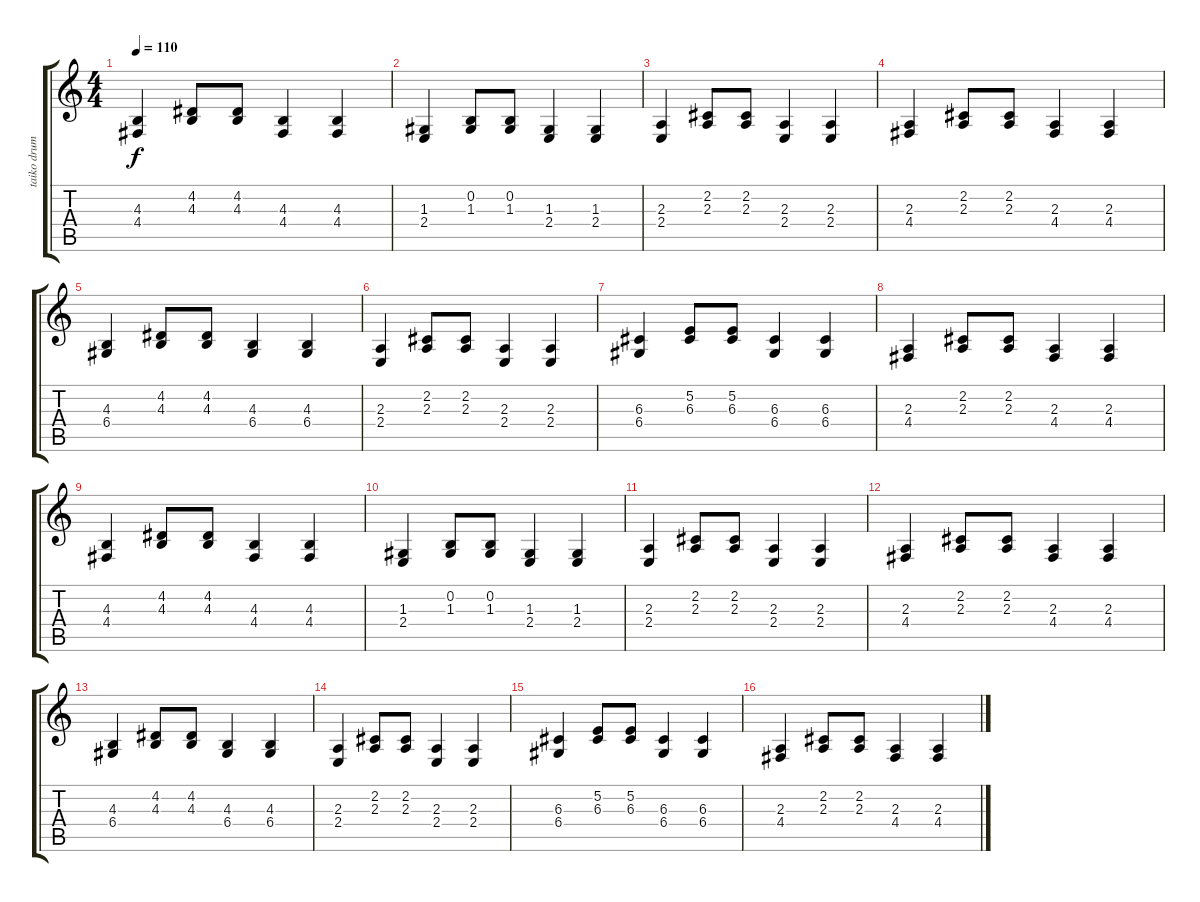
\track ("taiko drum" "taiko drum") {instrument taikodrum}
\staff {score tabs}
\tuning (E4 B3 G3 D3 A2 E2) {hide}
\ts (4 4)
\tempo 110
\clef g2
\ks c
(4.3 4.4).4{dy f} (4.2 4.3).8 (4.2 4.3).8 (4.3 4.4).4 (4.3 4.4).4 |
(1.3 2.4).4 (0.2 1.3).8 (0.2 1.3).8 (1.3 2.4).4 (1.3 2.4).4 |
(2.3 2.4).4 (2.2 2.3).8 (2.2 2.3).8 (2.3 2.4).4 (2.3 2.4).4 |
(2.3 4.4).4 (2.2 2.3).8 (2.2 2.3).8 (2.3 4.4).4 (2.3 4.4).4 |
(4.3 6.4).4 (4.2 4.3).8 (4.2 4.3).8 (4.3 6.4).4 (4.3 6.4).4 |
(2.3 2.4).4 (2.2 2.3).8 (2.2 2.3).8 (2.3 2.4).4 (2.3 2.4).4 |
(6.3 6.4).4 (5.2 6.3).8 (5.2 6.3).8 (6.3 6.4).4 (6.3 6.4).4 |
(2.3 4.4).4 (2.2 2.3).8 (2.2 2.3).8 (2.3 4.4).4 (2.3 4.4).4 |
(4.3 4.4).4 (4.2 4.3).8 (4.2 4.3).8 (4.3 4.4).4 (4.3 4.4).4 |
(1.3 2.4).4 (0.2 1.3).8 (0.2 1.3).8 (1.3 2.4).4 (1.3 2.4).4 |
(2.3 2.4).4 (2.2 2.3).8 (2.2 2.3).8 (2.3 2.4).4 (2.3 2.4).4 |
(2.3 4.4).4 (2.2 2.3).8 (2.2 2.3).8 (2.3 4.4).4 (2.3 4.4).4 |
(4.3 6.4).4 (4.2 4.3).8 (4.2 4.3).8 (4.3 6.4).4 (4.3 6.4).4 |
(2.3 2.4).4 (2.2 2.3).8 (2.2 2.3).8 (2.3 2.4).4 (2.3 2.4).4 |
(6.3 6.4).4 (5.2 6.3).8 (5.2 6.3).8 (6.3 6.4).4 (6.3 6.4).4 |
(2.3 4.4).4 (2.2 2.3).8 (2.2 2.3).8 (2.3 4.4).4 (2.3 4.4).4
